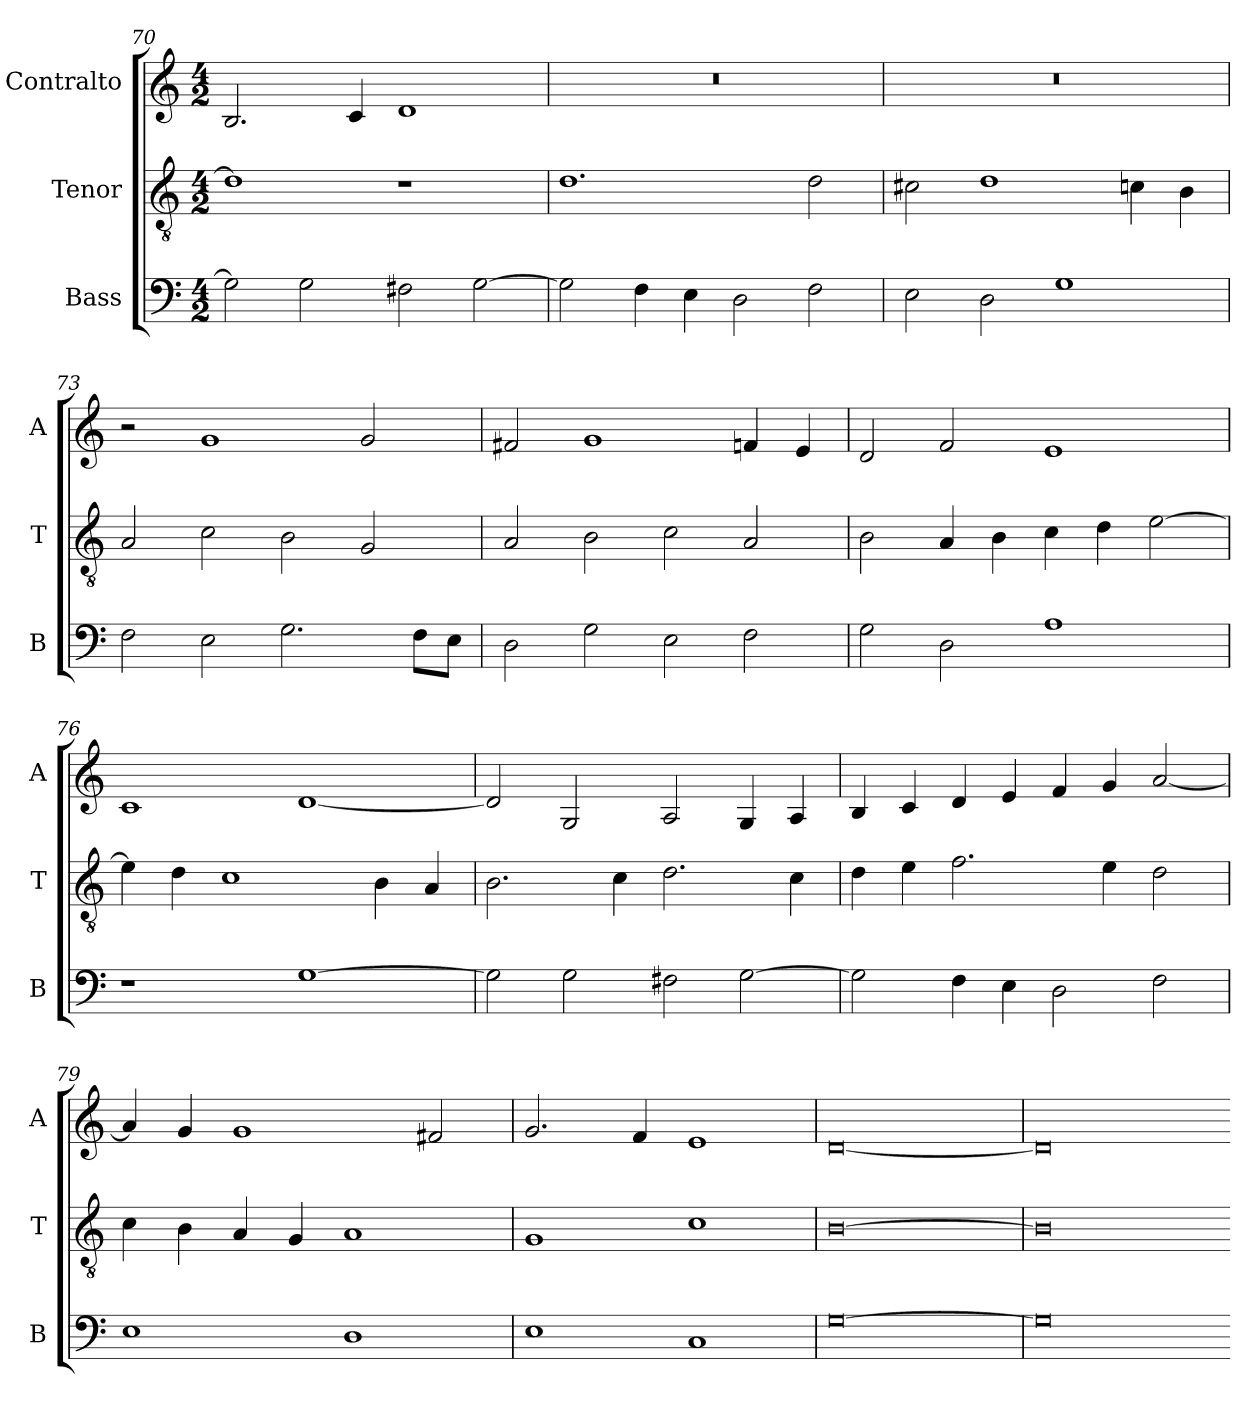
**kern	**kern	**kern
*part3	*part2	*part1
*staff3	*staff2	*staff1
*I"Bass	*I"Tenor	*I"Contralto
*I'B	*I'T	*I'A
*clefF4	*clefGv2	*clefG2
*k[]	*k[]	*k[]
*G:mix	*G:mix	*G:mix
*M4/2	*M4/2	*M4/2
=70	=70	=70
2G]	1d]	2.B
2G	.	.
.	.	4c
2F#X	1r	1d
[2G	.	.
=71	=71	=71
2G]	1.d	0r
4F	.	.
4E	.	.
2D	.	.
2F	2d	.
=72	=72	=72
2E	2c#X	0r
2D	1d	.
1G	.	.
.	4cn	.
.	4B	.
=73	=73	=73
2F	2A	2r
2E	2c	1g
2.G	2B	.
.	2G	2g
8F\L	.	.
8E\J	.	.
=74	=74	=74
2D	2A	2f#X
2G	2B	1g
2E	2c	.
2F	2A	4fn
.	.	4e
=75	=75	=75
2G	2B	2d
2D	4A	2f
.	4B	.
1A	4c	1e
.	4d	.
.	[2e	.
=76	=76	=76
1r	4e]	1c
.	4d	.
.	1c	.
[1G	.	[1d
.	4B	.
.	4A	.
=77	=77	=77
2G]	2.B	2d]
2G	.	2G
.	4c	.
2F#X	2.d	2A
[2G	.	4G
.	4c	4A
=78	=78	=78
2G]	4d	4B
.	4e	4c
4F	2.f	4d
4E	.	4e
2D	.	4f
.	4e	4g
2F	2d	[2a
=79	=79	=79
1E	4c	4a]
.	4B	4g
.	4A	1g
.	4G	.
1D	1A	.
.	.	2f#X
=80	=80	=80
1E	1G	2.g
.	.	4f
1C	1c	1e
=81	=81	=81
[0G	[0B	[0d
=82	=82	=82
0G]	0B]	0d]
=-	=-	=-
*-	*-	*-
